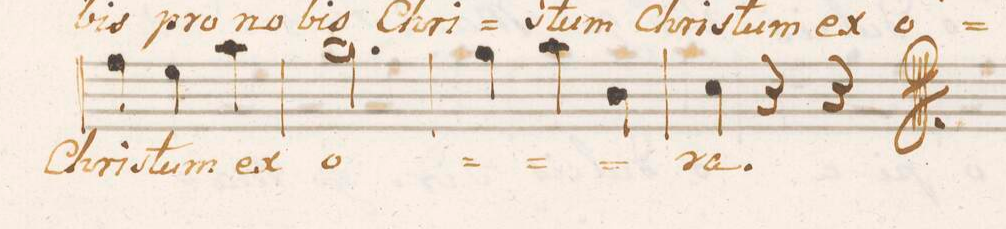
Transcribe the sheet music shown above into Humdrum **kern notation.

**kern	**text
*I"Soprano.	*
*clefC1	*
*k[b-e-a-d-]	*
*M3/4	*
4dd-\	Chri-
4cc\	-stum
4ff\	ex
=30	=30
2.ee-\	o-
=31	=31
4ee-\	.
4ff\	.
4g\	.
=32	=32
4a-\	-ra.
4r	.
4r	.
==	==
*-	*-
